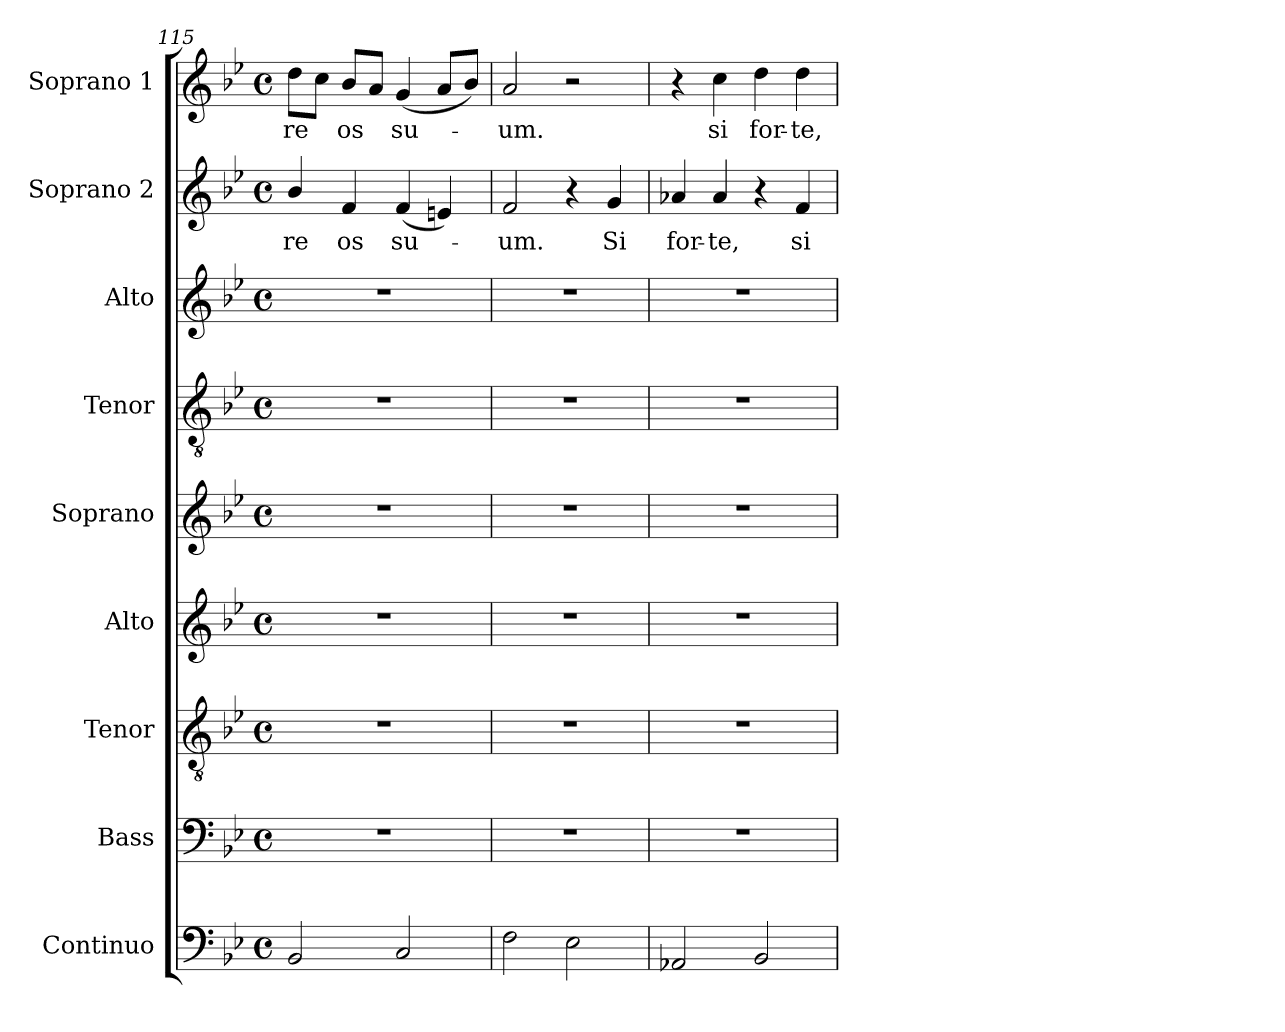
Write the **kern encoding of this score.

**kern	**kern	**kern	**kern	**kern	**kern	**kern	**kern	**text	**kern	**text
*part9	*part8	*part7	*part6	*part5	*part4	*part3	*part2	*part2	*part1	*part1
*staff9	*staff8	*staff7	*staff6	*staff5	*staff4	*staff3	*staff2	*staff2	*staff1	*staff1
*I"Continuo	*I"Bass	*I"Tenor	*I"Alto	*I"Soprano	*I"Tenor	*I"Alto	*I"Soprano 2	*	*I"Soprano 1	*
*I'Cont.	*I'B.	*I'T.	*I'A.	*I'S.	*I'T.	*I'A.	*I'S2.	*	*I'S1.	*
!!LO:LB:g=z
*clefF4	*clefF4	*clefGv2	*clefG2	*clefG2	*clefGv2	*clefG2	*clefG2	*	*clefG2	*
*	*	*ITrd7c12	*	*	*ITrd7c12	*	*	*	*	*
*k[b-e-]	*k[b-e-]	*k[b-e-]	*k[b-e-]	*k[b-e-]	*k[b-e-]	*k[b-e-]	*k[b-e-]	*	*k[b-e-]	*
*B-:	*B-:	*B-:	*B-:	*B-:	*B-:	*B-:	*B-:	*	*B-:	*
*M4/4	*M4/4	*M4/4	*M4/4	*M4/4	*M4/4	*M4/4	*M4/4	*	*M4/4	*
*met(c)	*met(c)	*met(c)	*met(c)	*met(c)	*met(c)	*met(c)	*met(c)	*	*met(c)	*
=115	=115	=115	=115	=115	=115	=115	=115	=115	=115	=115
!	!	!	!	!	!	!	!	!LO:LY:b:color=#000000	!	!
!	!	!	!	!	!	!	!	!	!	!LO:LY:b:color=#000000
2BB-i/	1r	1r	1r	1r	1r	1r	4b-i/	-re	8ddi\L	-re
.	.	.	.	.	.	.	.	.	8cci\J	.
!	!	!	!	!	!	!	!	!LO:LY:b:color=#000000	!	!
!	!	!	!	!	!	!	!	!	!	!LO:LY:b:color=#000000
.	.	.	.	.	.	.	4fi/	os	8b-i/L	os
.	.	.	.	.	.	.	.	.	8ai/J	.
!	!	!	!	!	!	!	!	!LO:LY:b:color=#000000	!	!
!	!	!	!	!	!	!	!	!	!	!LO:LY:b:color=#000000
2Ci/	.	.	.	.	.	.	(4fi/	su-	(4gi/	su-
.	.	.	.	.	.	.	4eni/)	.	8ai/L	.
.	.	.	.	.	.	.	.	.	8b-i/J)	.
=116	=116	=116	=116	=116	=116	=116	=116	=116	=116	=116
!	!	!	!	!	!	!	!	!LO:LY:b:color=#000000	!	!
!	!	!	!	!	!	!	!	!	!	!LO:LY:b:color=#000000
2Fi\	1r	1r	1r	1r	1r	1r	2fi/	-um.	2ai/	-um.
2E-i\	.	.	.	.	.	.	4r	.	2r	.
!	!	!	!	!	!	!	!	!LO:LY:b:color=#000000	!	!
.	.	.	.	.	.	.	4gi/	Si	.	.
=117	=117	=117	=117	=117	=117	=117	=117	=117	=117	=117
!	!	!	!	!	!	!	!	!LO:LY:b:color=#000000	!	!
2AA-Xi/	1r	1r	1r	1r	1r	1r	4a-Xi/	for-	4r	.
!	!	!	!	!	!	!	!	!LO:LY:b:color=#000000	!	!
!	!	!	!	!	!	!	!	!	!	!LO:LY:b:color=#000000
.	.	.	.	.	.	.	4a-i/	-te,	4cci\	si
!	!	!	!	!	!	!	!	!	!	!LO:LY:b:color=#000000
2BB-i/	.	.	.	.	.	.	4r	.	4ddi\	for-
!	!	!	!	!	!	!	!	!LO:LY:b:color=#000000	!	!
!	!	!	!	!	!	!	!	!	!	!LO:LY:b:color=#000000
.	.	.	.	.	.	.	4fi/	si	4ddi\	-te,
=	=	=	=	=	=	=	=	=	=	=
*-	*-	*-	*-	*-	*-	*-	*-	*-	*-	*-
